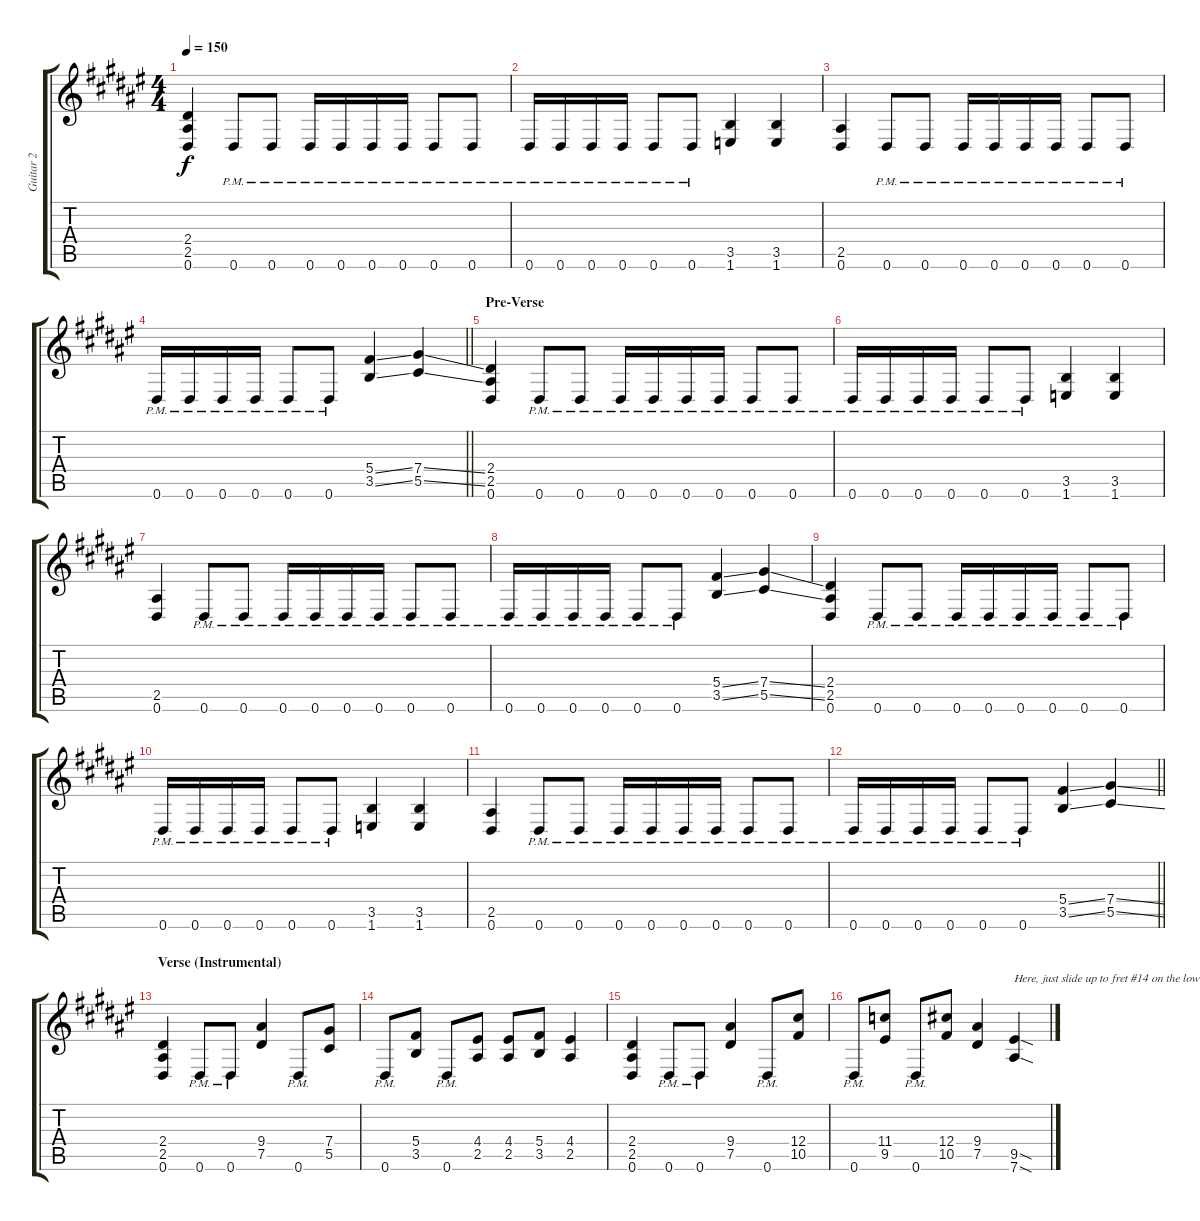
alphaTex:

\track ("Guitar 2" "Guitar 2") {instrument distortionguitar}
\staff {score tabs}
\tuning (Eb4 Bb3 Gb3 Db3 Ab2 Eb2) {hide}
\ts (4 4)
\tempo 150
\clef g2
\ks f#
(2.4 2.5 0.6).4{dy f} 0.6{pm}.8 0.6{pm}.8 0.6{pm}.16 0.6{pm}.16 0.6{pm}.16 0.6{pm}.16 0.6{pm}.8 0.6{pm}.8 |
0.6{pm}.16 0.6{pm}.16 0.6{pm}.16 0.6{pm}.16 0.6{pm}.8 0.6{pm}.8 (3.5 1.6).4 (3.5 1.6).4 |
(2.5 0.6).4 0.6{pm}.8 0.6{pm}.8 0.6{pm}.16 0.6{pm}.16 0.6{pm}.16 0.6{pm}.16 0.6{pm}.8 0.6{pm}.8 |
\barLineRight lightlight
0.6{pm}.16 0.6{pm}.16 0.6{pm}.16 0.6{pm}.16 0.6{pm}.8 0.6{pm}.8 (5.4{ss} 3.5{ss}).4 (7.4{ss} 5.5{ss}).4 |
\section ("" "Pre-Verse")
(2.4 2.5 0.6).4 0.6{pm}.8 0.6{pm}.8 0.6{pm}.16 0.6{pm}.16 0.6{pm}.16 0.6{pm}.16 0.6{pm}.8 0.6{pm}.8 |
0.6{pm}.16 0.6{pm}.16 0.6{pm}.16 0.6{pm}.16 0.6{pm}.8 0.6{pm}.8 (3.5 1.6).4 (3.5 1.6).4 |
(2.5 0.6).4 0.6{pm}.8 0.6{pm}.8 0.6{pm}.16 0.6{pm}.16 0.6{pm}.16 0.6{pm}.16 0.6{pm}.8 0.6{pm}.8 |
0.6{pm}.16 0.6{pm}.16 0.6{pm}.16 0.6{pm}.16 0.6{pm}.8 0.6{pm}.8 (5.4{ss} 3.5{ss}).4 (7.4{ss} 5.5{ss}).4 |
(2.4 2.5 0.6).4 0.6{pm}.8 0.6{pm}.8 0.6{pm}.16 0.6{pm}.16 0.6{pm}.16 0.6{pm}.16 0.6{pm}.8 0.6{pm}.8 |
0.6{pm}.16 0.6{pm}.16 0.6{pm}.16 0.6{pm}.16 0.6{pm}.8 0.6{pm}.8 (3.5 1.6).4 (3.5 1.6).4 |
(2.5 0.6).4 0.6{pm}.8 0.6{pm}.8 0.6{pm}.16 0.6{pm}.16 0.6{pm}.16 0.6{pm}.16 0.6{pm}.8 0.6{pm}.8 |
\barLineRight lightlight
0.6{pm}.16 0.6{pm}.16 0.6{pm}.16 0.6{pm}.16 0.6{pm}.8 0.6{pm}.8 (5.4{ss} 3.5{ss}).4 (7.4{ss} 5.5{ss}).4 |
\section ("" "Verse (Instrumental)")
(2.4 2.5 0.6).4 0.6{pm}.8 0.6{pm}.8 (9.4 7.5).4 0.6{pm}.8 (7.4 5.5).8 |
0.6{pm}.8 (5.4 3.5).8 0.6{pm}.8 (4.4 2.5).8 (4.4 2.5).8 (5.4 3.5).8 (4.4 2.5).4 |
(2.4 2.5 0.6).4 0.6{pm}.8 0.6{pm}.8 (9.4 7.5).4 0.6{pm}.8 (12.4 10.5).8 |
0.6{pm}.8 (11.4 9.5).8 0.6{pm}.8 (12.4 10.5).8 (9.4 7.5).4 (9.5{sod} 7.6{sod}).4{txt "Here, just slide up to fret #14 on the low E"}
